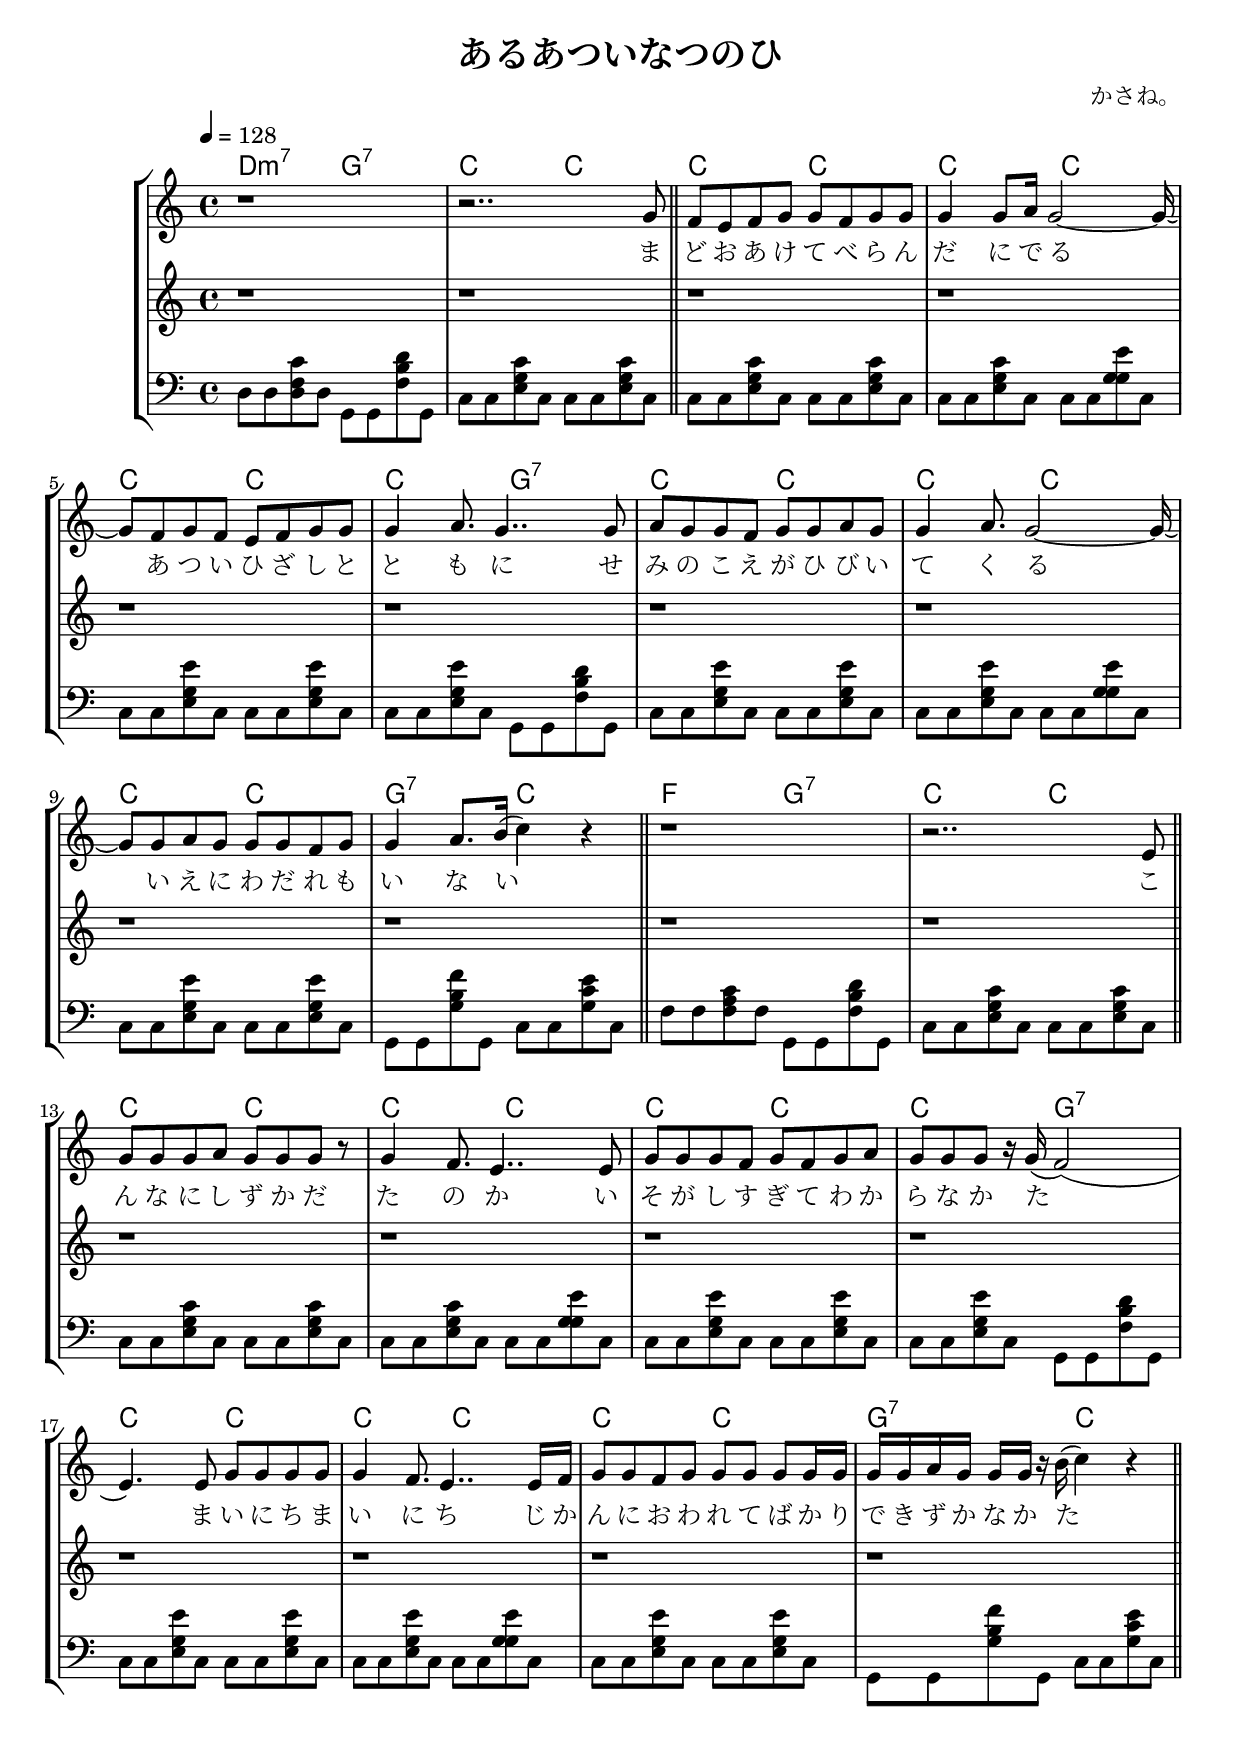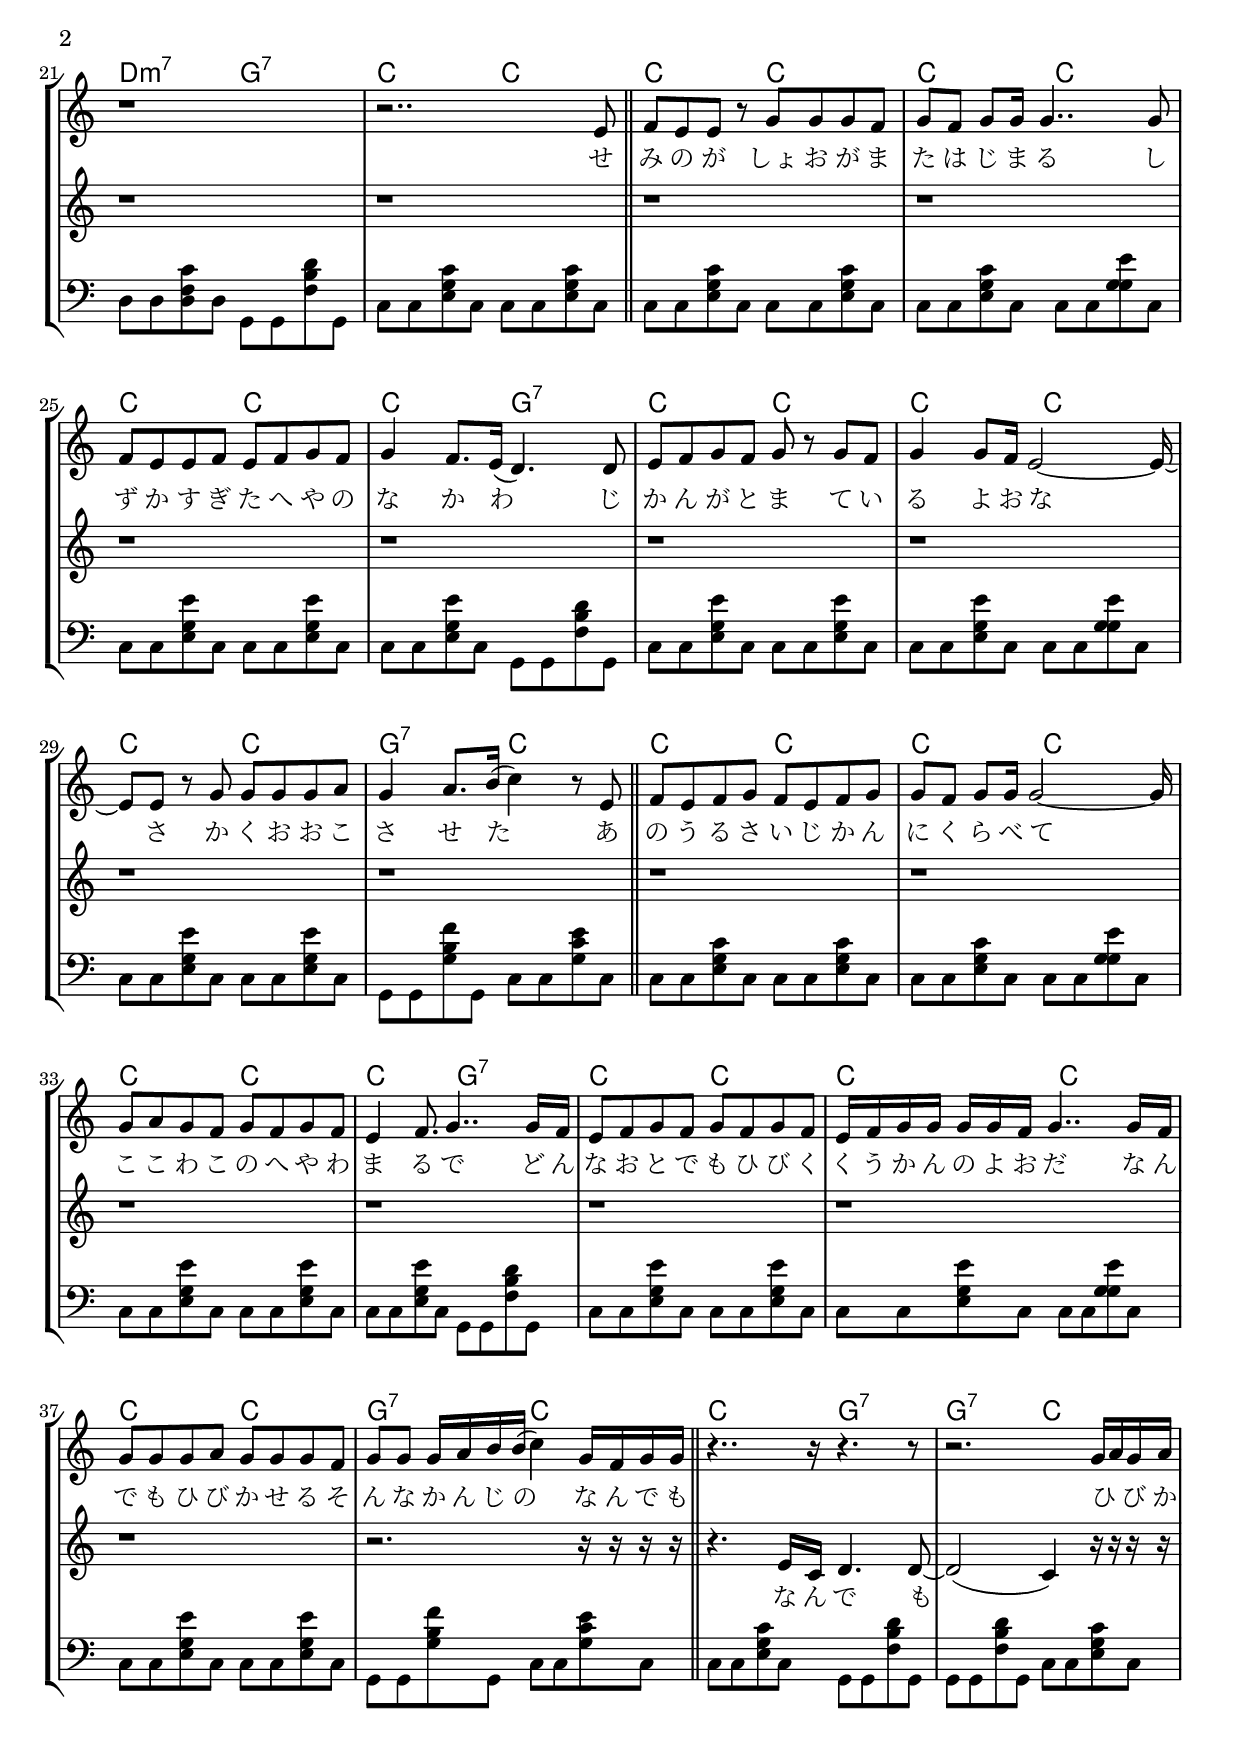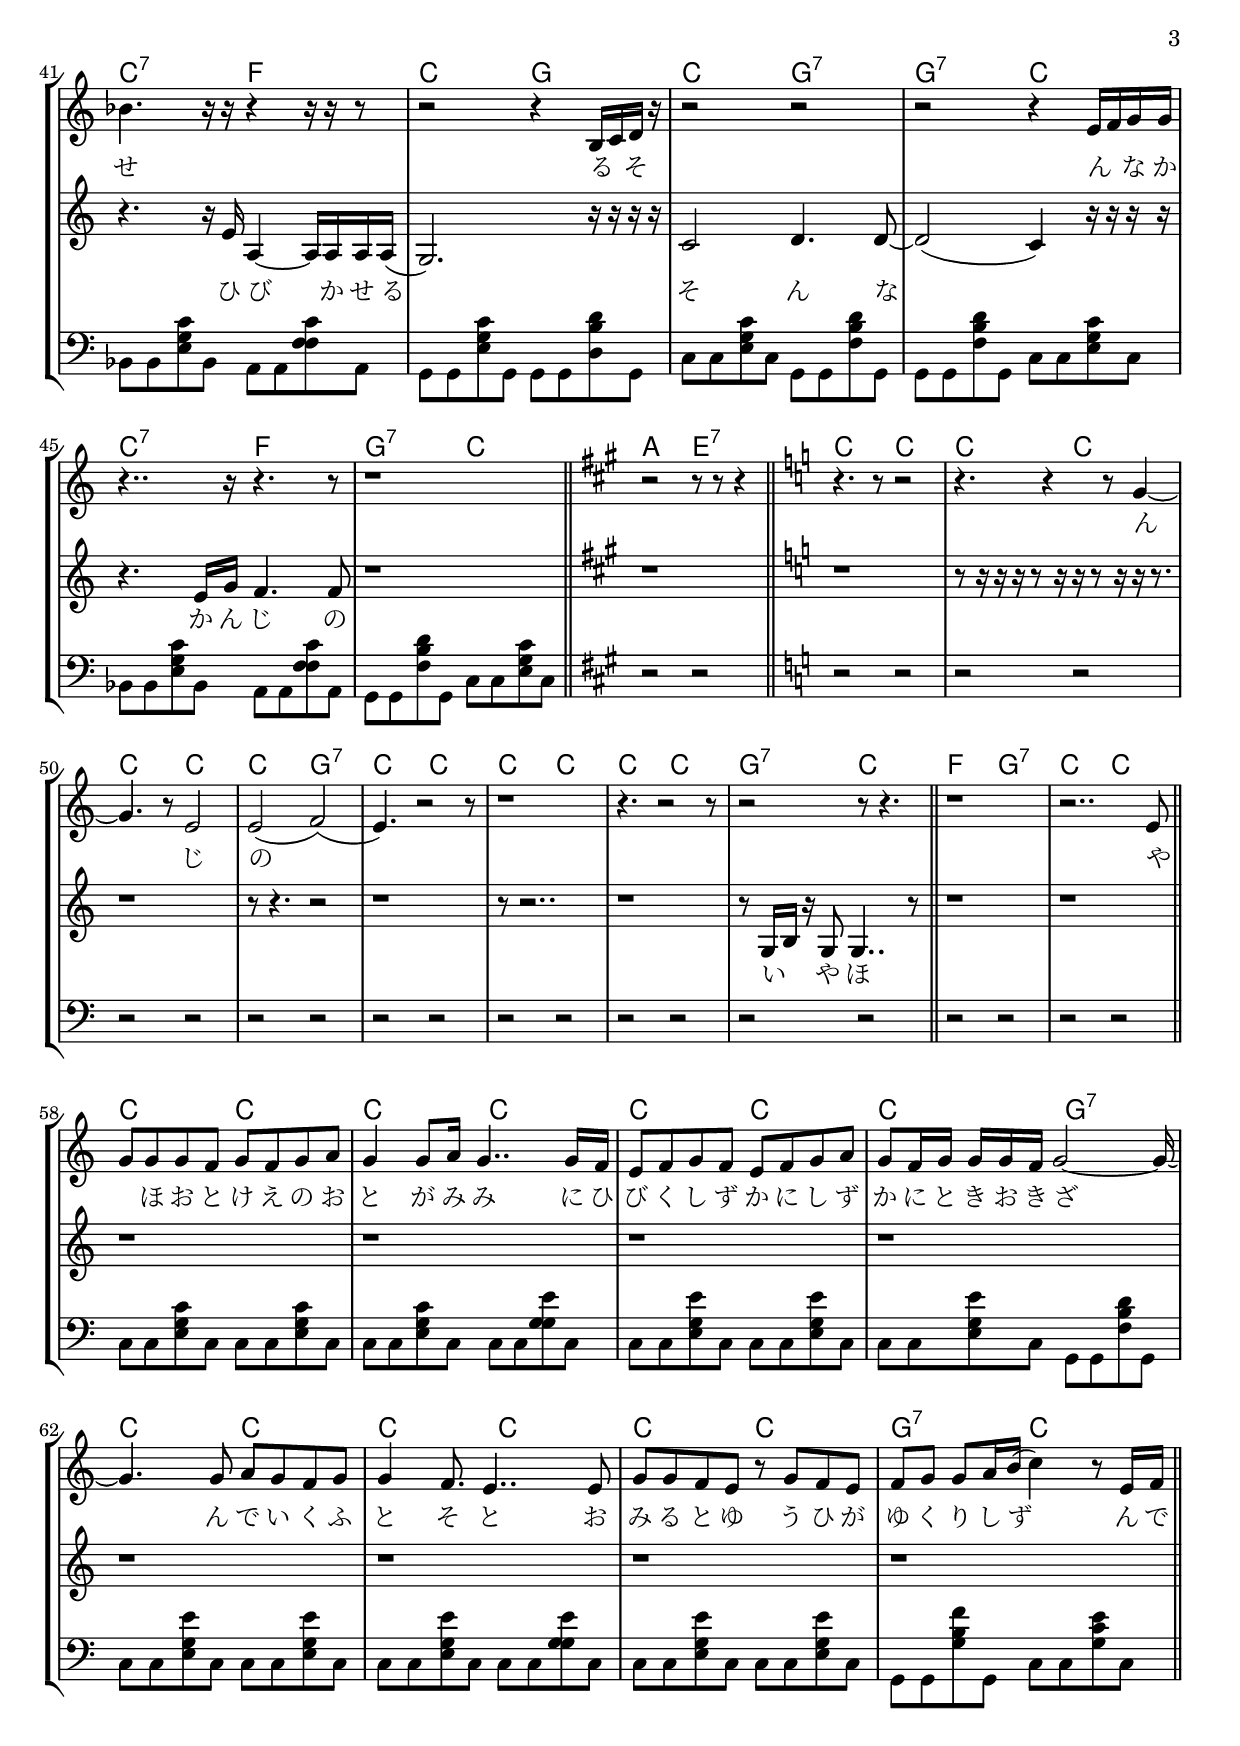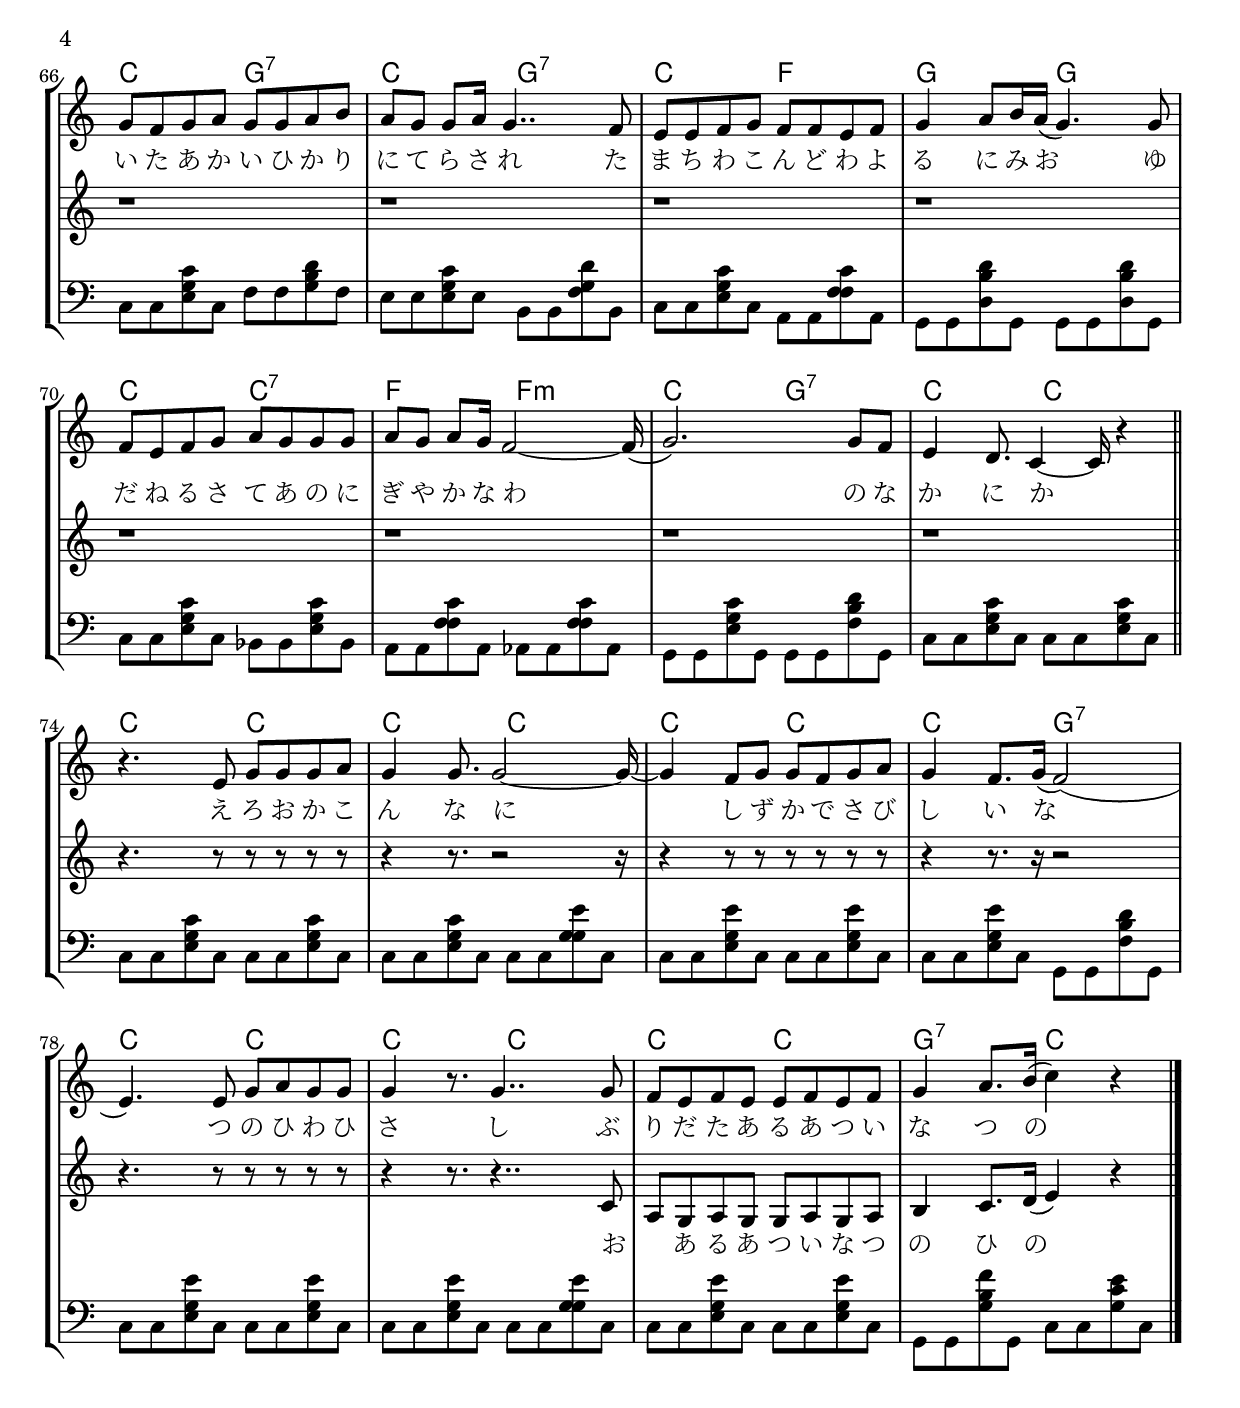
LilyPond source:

\version "2.12.1"

\header {
	title = \markup {あるあついなつのひ}
	composer = \markup \center-column {かさね。}
}

harmony = \chordmode {
	d2:min7 g:7 c c 

	c c c c c c c g:7 c c c c c c g:7 c 

	f g:7 c c 

	c c c c c c c g:7 c c c c c c g:7 c 

	d:min7 g:7 c c 

	c c c c c c c g:7 c c c c c c g:7 c 

	c c c c c c c g:7 c c c c c c g:7 c 

	c g:7 g:7 c c:7 f c g c g:7 g:7 c c:7 f g:7 c 

	a e:7 

	c c c c c c c g:7 c c c c c c g:7 c 

	f g:7 c c 

	c c c c c c c g:7 c c c c c c g:7 c 

	c g:7 c g:7 c f g g c c:7 f f:m c g:7 c c 

	c c c c c c c g:7 c c c c c c g:7 c 
}

melody = {
	\key c \major
	\tempo 4 = 128
	r1 | r2.. 
	\set Staff.midiInstrument = #"mmi0.34"
	g'8 
	f'8  e'8  f'8  g'8  g'8  f'8  g'8  g'8 
	g'4  g'8  a'16  g'2~g'16~ 
	g'8  f'8  g'8  f'8  e'8  f'8  g'8  g'8 
	g'4  a'8.  g'4..  g'8 
	a'8  g'8  g'8  f'8  g'8  g'8  a'8  g'8 
	g'4  a'8.  g'2~g'16~ 
	g'8  g'8  a'8  g'8  g'8  g'8  f'8  g'8 
	g'4  a'8.  b'16  (c''4)  	r4 	r1 | r2.. 
	\set Staff.midiInstrument = #"mmi0.34"
	e'8 
	g'8  g'8  g'8  a'8  g'8  g'8  g'8  r8 
	g'4  f'8.  e'4..  e'8 
	g'8  g'8  g'8  f'8  g'8  f'8  g'8  a'8 
	g'8  g'8  g'8  r16  g'16  (f'2) 
	(e'4.)  e'8  g'8  g'8  g'8  g'8 
	g'4  f'8.  e'4..  e'16  f'16 
	g'8  g'8  f'8  g'8  g'8  g'8  g'8  g'16  g'16 
	g'16  g'16  a'16  g'16  g'16  g'16  r16  b'16  (c''4)  	r4 	r1 | r2.. 
	\set Staff.midiInstrument = #"mmi0.34"
	e'8 
	f'8  e'8  e'8  r8  g'8  g'8  g'8  f'8 
	g'8  f'8  g'8  g'16  g'4..  g'8 
	f'8  e'8  e'8  f'8  e'8  f'8  g'8  f'8 
	g'4  f'8.  e'16  (d'4.)  d'8 
	e'8  f'8  g'8  f'8  g'8  r8  g'8  f'8 
	g'4  g'8  f'16  e'2~e'16~ 
	e'8  e'8  r8  g'8  g'8  g'8  g'8  a'8 
	g'4  a'8.  b'16  (c''4)  	r8 	\set Staff.midiInstrument = #"mmi0.34"
	e'8 
	f'8  e'8  f'8  g'8  f'8  e'8  f'8  g'8 
	g'8  f'8  g'8  g'16  g'2~g'16 
	g'8  a'8  g'8  f'8  g'8  f'8  g'8  f'8 
	e'4  f'8.  g'4..  g'16  f'16 
	e'8  f'8  g'8  f'8  g'8  f'8  g'8  f'8 
	e'16  f'16  g'16  g'16  g'16  g'16  f'16  g'4..  g'16  f'16 
	g'8  g'8  g'8  a'8  g'8  g'8  g'8  f'8 
	g'8  g'8  g'16  a'16  b'16  b'16  (c''4)  	\set Staff.midiInstrument = #"mmi0.34"
	g'16  f'16  g'16  g'16 
	r4..  r16  r4.  r8~ 
	r2.  g'16  a'16  g'16  a'16 
	bes'4.  r16  r16  r4~r16  r16  r8~ 
	r2  r4  b16  c'16  d'16  r16 
	r2  r2~ 
	r2  r4  e'16  f'16  g'16  g'16 
	r4..  r16  r4.  r8
	r1 	\key a \major
	r2 r8 
	\set Staff.midiInstrument = #"mmi0.34"
	r8  r4 
		\key c \major
r4.  r8  r2 
	r4.  r4  r8  g'4~ 
	g'4.  r8  e'2 
	e'2  (f'2) 
	(e'4.)  r2~r8~ 
	r1~ 
	r4.  r2~r8 
	r2  r8  	r4. 	r1 | r2.. 
	\set Staff.midiInstrument = #"mmi0.34"
	e'8 
	g'8  g'8  g'8  f'8  g'8  f'8  g'8  a'8 
	g'4  g'8  a'16  g'4..  g'16  f'16 
	e'8  f'8  g'8  f'8  e'8  f'8  g'8  a'8 
	g'8  f'16  g'16  g'16  g'16  f'16  g'2~g'16~ 
	g'4.  g'8  a'8  g'8  f'8  g'8 
	g'4  f'8.  e'4..  e'8 
	g'8  g'8  f'8  e'8  r8  g'8  f'8  e'8 
	f'8  g'8  g'8  a'16  b'16  (c''4)  	r8 	\set Staff.midiInstrument = #"mmi0.34"
	e'16  f'16 
	g'8  f'8  g'8  a'8  g'8  g'8  a'8  b'8 
	a'8  g'8  g'8  a'16  g'4..  f'8 
	e'8  e'8  f'8  g'8  f'8  f'8  e'8  f'8 
	g'4  a'8  b'16  a'16  (g'4.)  g'8 
	f'8  e'8  f'8  g'8  a'8  g'8  g'8  g'8 
	a'8  g'8  a'8  g'16  f'2~f'16 
	(g'2.)  g'8  f'8 
	e'4  d'8.  c'4~c'16  	r4 	\set Staff.midiInstrument = #"mmi0.34"
	r4. e'8  g'8  g'8  g'8  a'8 
	g'4  g'8.  g'2~g'16~ 
	g'4  f'8  g'8  g'8  f'8  g'8  a'8 
	g'4  f'8.  g'16  (f'2) 
	(e'4.)  e'8  g'8  a'8  g'8  g'8 
	g'4  r8.  g'4..  g'8 
	f'8  e'8  f'8  e'8  e'8  f'8  e'8  f'8 
	g'4  a'8.  b'16  (c''4)  	r4 	\bar "|."
}

words = \lyricmode {
	
	ま  ど  お  あ  け  て  べ  ら  ん  だ  に  で  る  あ  つ  い  ひ  ざ  し  と  と  も  に  せ  み  の  こ  え  が  ひ  び  い  て  く  る  い  え  に  わ  だ  れ  も  い  な  い  
	
	こ  ん  な  に  し  ず  か  だ  た  の  か  い  そ  が  し  す  ぎ  て  わ  か  ら  な  か  た  ま  い  に  ち  ま  い  に  ち  じ  か  ん  に  お  わ  れ  て  ば  か  り  で  き  ず  か  な  か  た  
	
	せ  み  の  が  しょ  お  が  ま  た  は  じ  ま  る  し  ず  か  す  ぎ  た  へ  や  の  な  か  わ  じ  か  ん  が  と  ま  て  い  る  よ  お  な  さ  か  く  お  お  こ  さ  せ  た  
	あ  の  う  る  さ  い  じ  か  ん  に  く  ら  べ  て  こ  こ  わ  こ  の  へ  や  わ  ま  る  で  ど  ん  な  お  と  で  も  ひ  び  く  く  う  か  ん  の  よ  お  だ  な  ん  で  も  ひ  び  か  せ  る  そ  ん  な  か  ん  じ  の  
	な  ん  で  も  ひ  び  か  せ  る  そ  ん  な  か  ん  じ  の  
	
	や  ほ  お  
	
	と  け  え  の  お  と  が  み  み  に  ひ  び  く  し  ず  か  に  し  ず  か  に  と  き  お  き  ざ  ん  で  い  く  ふ  と  そ  と  お  み  る  と  ゆ  う  ひ  が  ゆ  く  り  し  ず  ん  で  い  た  
	あ  か  い  ひ  か  り  に  て  ら  さ  れ  た  ま  ち  わ  こ  ん  ど  わ  よ  る  に  み  お  ゆ  だ  ね  る  さ  て  あ  の  に  ぎ  や  か  な  わ  の  な  か  に  か  え  ろ  お  か  
	こ  ん  な  に  し  ず  か  で  さ  び  し  い  な  つ  の  ひ  わ  ひ  さ  し  ぶ  り  だ  た  あ  る  あ  つ  い  な  つ  の  ひ  の  う  た  
}

secondmelody = {
	\key c \major
	\tempo 4 = 128
	r1 | r1   
	r1 | r1 | r1 | r1 | r1 | r1 | r1 | r1   
	r1 | r1   
	r1 | r1 | r1 | r1 | r1 | r1 | r1 | r1   
	r1 | r1   
	r1 | r1 | r1 | r1 | r1 | r1 | r1 | r1   
	r1 | r1 | r1 | r1 | r1 | r1 | r1 | r2. 
	\set Staff.midiInstrument = #"mmi0.34"
	r16  r16  r16  r16 
	r4.  e'16  c'16  d'4.  d'8~ 
	d'2  (c'4)  r16  r16  r16  r16 
	r4.  r16  e'16  a4~a16  a16  a16  a16 
	(g2.)  r16  r16  r16  r16 
	c'2  d'4.  d'8~ 
	d'2  (c'4)  r16  r16  r16  r16 
	r4.  e'16  g'16  f'4.  f'8
	r1 	\key a \major
	r1   
	\set Staff.midiInstrument = #"mmi0.34"
		\key c \major
 r1~ 
	r8  r16  r16  r16  r8  r16  r16  r8  r16  r16  r8.~ 
	r1~ 
	r8  r4.  r2 
	r1~ 
	r8  r2.. 
	r1~ 
	r8  g16  b16  r16  g8  g4..  	r8 	r1 | r1   
	r1 | r1 | r1 | r1 | r1 | r1 | r1 | r1   
	r1 | r1 | r1 | r1 | r1 | r1 | r1 | r1   
	\set Staff.midiInstrument = #"mmi0.34"
	r4. r8  r8  r8  r8  r8 
	r4  r8.  r2~r16~ 
	r4  r8  r8  r8  r8  r8  r8 
	r4  r8.  r16  r2 
	r4.  r8  r8  r8  r8  r8 
	r4  r8.  r4..  c'8 
	a8  g8  a8  g8  g8  a8  g8  a8 
	b4  c'8.  d'16  (e'4)  	r4 	\bar "|."
}

secondwords = \lyricmode {
	
	
	
	
	
	
	
	な  ん  で  も  ひ  び  か  せ  る  そ  ん  な  か  ん  じ  の  
	
	い  や  ほ  お  
	
	
	
	あ  る  あ  つ  い  な  つ  の  ひ  の  う  た  
}

tempochange = {
	\tempo 4 = 128
	r1 | r1 \bar "||"
	\tempo 4 = 128
	r1 | r1 | r1 | r1 | r1 | r1 | r1 | r1 \bar "||"
	\tempo 4 = 128
	r1 | r1 \bar "||"
	\tempo 4 = 128
	r1 | r1 | r1 | r1 | r1 | r1 | r1 | r1 \bar "||"
	\tempo 4 = 128
	r1 | r1 \bar "||"
	\tempo 4 = 128
	r1 | r1 | r1 | r1 | r1 | r1 | r1 | r1 \bar "||"
	\tempo 4 = 128
	r1 | r1 | r1 | r1 | r1 | r1 | r1 | r1 \bar "||"
	\tempo 4 = 128
	r1 | r1 | r1 | r1 | r1 | r1 | r1 | r1 \bar "||"
	\tempo 4 = 128
	r1 \bar "||"
	\tempo 4 = 128
	r1 | r1 | r1 | r1 | r1 | r1 | r1 | r1 \bar "||"
	\tempo 4 = 128
	r1 | r1 \bar "||"
	\tempo 4 = 128
	r1 | r1 | r1 | r1 | r1 | r1 | r1 | r1 \bar "||"
	\tempo 4 = 128
	r1 | r1 | r1 | r1 | r1 | r1 | r1 | r1 \bar "||"
	\tempo 4 = 128
	r1 | r1 | r1 | r1 | r1 | r1 | r1 | r1 \bar "|."
}

mainacc = {
	\clef bass
	\set Staff.midiInstrument = #"Electric Bass (finger)"
	\key c \major
	\tempo 4 = 128
	d8 d8 <d f c'>8 d8
	g,8 g,8 <f b d'>8 g,8
	c8 c8 <e g c'>8 c8
	c8 c8 <e g c'>8 c8
	\bar "||"

	\set Staff.midiInstrument = #"Electric Bass (finger)"
	c8 c8 <e g c'>8 c8
	c8 c8 <e g c'>8 c8
	c8 c8 <e g c'>8 c8
	c8 c8 <g g e'>8 c8
	c8 c8 <e g e'>8 c8
	c8 c8 <e g e'>8 c8
	c8 c8 <e g e'>8 c8
	g,8 g,8 <f b d'>8 g,8
	c8 c8 <e g e'>8 c8
	c8 c8 <e g e'>8 c8
	c8 c8 <e g e'>8 c8
	c8 c8 <g g e'>8 c8
	c8 c8 <e g e'>8 c8
	c8 c8 <e g e'>8 c8
	g,8 g,8 <g b f'>8 g,8
	c8 c8 <g c' e'>8 c8
	\bar "||"

	\set Staff.midiInstrument = #"Electric Bass (finger)"
	f8 f8 <f a c'>8 f8
	g,8 g,8 <f b d'>8 g,8
	c8 c8 <e g c'>8 c8
	c8 c8 <e g c'>8 c8
	\bar "||"

	\set Staff.midiInstrument = #"Electric Bass (finger)"
	c8 c8 <e g c'>8 c8
	c8 c8 <e g c'>8 c8
	c8 c8 <e g c'>8 c8
	c8 c8 <g g e'>8 c8
	c8 c8 <e g e'>8 c8
	c8 c8 <e g e'>8 c8
	c8 c8 <e g e'>8 c8
	g,8 g,8 <f b d'>8 g,8
	c8 c8 <e g e'>8 c8
	c8 c8 <e g e'>8 c8
	c8 c8 <e g e'>8 c8
	c8 c8 <g g e'>8 c8
	c8 c8 <e g e'>8 c8
	c8 c8 <e g e'>8 c8
	g,8 g,8 <g b f'>8 g,8
	c8 c8 <g c' e'>8 c8
	\bar "||"

	\set Staff.midiInstrument = #"Electric Bass (finger)"
	d8 d8 <d f c'>8 d8
	g,8 g,8 <f b d'>8 g,8
	c8 c8 <e g c'>8 c8
	c8 c8 <e g c'>8 c8
	\bar "||"

	\set Staff.midiInstrument = #"Electric Bass (finger)"
	c8 c8 <e g c'>8 c8
	c8 c8 <e g c'>8 c8
	c8 c8 <e g c'>8 c8
	c8 c8 <g g e'>8 c8
	c8 c8 <e g e'>8 c8
	c8 c8 <e g e'>8 c8
	c8 c8 <e g e'>8 c8
	g,8 g,8 <f b d'>8 g,8
	c8 c8 <e g e'>8 c8
	c8 c8 <e g e'>8 c8
	c8 c8 <e g e'>8 c8
	c8 c8 <g g e'>8 c8
	c8 c8 <e g e'>8 c8
	c8 c8 <e g e'>8 c8
	g,8 g,8 <g b f'>8 g,8
	c8 c8 <g c' e'>8 c8
	\bar "||"

	\set Staff.midiInstrument = #"Electric Bass (finger)"
	c8 c8 <e g c'>8 c8
	c8 c8 <e g c'>8 c8
	c8 c8 <e g c'>8 c8
	c8 c8 <g g e'>8 c8
	c8 c8 <e g e'>8 c8
	c8 c8 <e g e'>8 c8
	c8 c8 <e g e'>8 c8
	g,8 g,8 <f b d'>8 g,8
	c8 c8 <e g e'>8 c8
	c8 c8 <e g e'>8 c8
	c8 c8 <e g e'>8 c8
	c8 c8 <g g e'>8 c8
	c8 c8 <e g e'>8 c8
	c8 c8 <e g e'>8 c8
	g,8 g,8 <g b f'>8 g,8
	c8 c8 <g c' e'>8 c8
	\bar "||"

	\set Staff.midiInstrument = #"Electric Bass (finger)"
	c8 c8 <e g c'>8 c8
	g,8 g,8 <f b d'>8 g,8
	g,8 g,8 <f b d'>8 g,8
	c8 c8 <e g c'>8 c8
	bes,8 bes,8 <e g c'>8 bes,8
	a,8 a,8 <f f c'>8 a,8
	g,8 g,8 <e g c'>8 g,8
	g,8 g,8 <d b d'>8 g,8
	c8 c8 <e g c'>8 c8
	g,8 g,8 <f b d'>8 g,8
	g,8 g,8 <f b d'>8 g,8
	c8 c8 <e g c'>8 c8
	bes,8 bes,8 <e g c'>8 bes,8
	a,8 a,8 <f f c'>8 a,8
	g,8 g,8 <f b d'>8 g,8
	c8 c8 <e g c'>8 c8
	\bar "||"

	\set Staff.midiInstrument = #"Acoustic grand"
	\key a \major
	r2
	r2
	\bar "||"

	\set Staff.midiInstrument = #"Acoustic grand"
	\key c \major
	r2
	r2
	r2
	r2
	r2
	r2
	r2
	r2
	r2
	r2
	r2
	r2
	r2
	r2
	r2
	r2
	\bar "||"

	\set Staff.midiInstrument = #"Acoustic grand"
	r2
	r2
	r2
	r2
	\bar "||"

	\set Staff.midiInstrument = #"Electric Bass (finger)"
	c8 c8 <e g c'>8 c8
	c8 c8 <e g c'>8 c8
	c8 c8 <e g c'>8 c8
	c8 c8 <g g e'>8 c8
	c8 c8 <e g e'>8 c8
	c8 c8 <e g e'>8 c8
	c8 c8 <e g e'>8 c8
	g,8 g,8 <f b d'>8 g,8
	c8 c8 <e g e'>8 c8
	c8 c8 <e g e'>8 c8
	c8 c8 <e g e'>8 c8
	c8 c8 <g g e'>8 c8
	c8 c8 <e g e'>8 c8
	c8 c8 <e g e'>8 c8
	g,8 g,8 <g b f'>8 g,8
	c8 c8 <g c' e'>8 c8
	\bar "||"

	\set Staff.midiInstrument = #"Electric Bass (finger)"
	c8 c8 <e g c'>8 c8
	f8 f8 <g b d'>8 f8
	e8 e8 <e g c'>8 e8
	b,8 b,8 <f g d'>8 b,8
	c8 c8 <e g c'>8 c8
	a,8 a,8 <f f c'>8 a,8
	g,8 g,8 <d b d'>8 g,8
	g,8 g,8 <d b d'>8 g,8
	c8 c8 <e g c'>8 c8
	bes,8 bes,8 <e g c'>8 bes,8
	a,8 a,8 <f f c'>8 a,8
	as,8 as,8 <f f c'>8 as,8
	g,8 g,8 <e g c'>8 g,8
	g,8 g,8 <f b d'>8 g,8
	c8 c8 <e g c'>8 c8
	c8 c8 <e g c'>8 c8
	\bar "||"

	\set Staff.midiInstrument = #"Electric Bass (finger)"
	c8 c8 <e g c'>8 c8
	c8 c8 <e g c'>8 c8
	c8 c8 <e g c'>8 c8
	c8 c8 <g g e'>8 c8
	c8 c8 <e g e'>8 c8
	c8 c8 <e g e'>8 c8
	c8 c8 <e g e'>8 c8
	g,8 g,8 <f b d'>8 g,8
	c8 c8 <e g e'>8 c8
	c8 c8 <e g e'>8 c8
	c8 c8 <e g e'>8 c8
	c8 c8 <g g e'>8 c8
	c8 c8 <e g e'>8 c8
	c8 c8 <e g e'>8 c8
	g,8 g,8 <g b f'>8 g,8
	c8 c8 <g c' e'>8 c8
	\bar "|."
}

subacc = {
	\clef bass
	\set Staff.midiInstrument = #"Pizzicato Strings"
	\key c \major
	\tempo 4 = 128
	d8 d8 <d f c'>8 d8
	g,8 g,8 <f b d'>8 g,8
	c8 c8 <e g c'>8 c8
	c8 c8 <e g c'>8 c8
	\bar "||"

	\set Staff.midiInstrument = #"Pizzicato Strings"
	r8 c8 <e g c'>4
	c64~ <c~ e~> <c~ e~ g~> <c e g c'>~ <c e g c'>4..
	r8 c8 <e g c'>4
	c64~ <c~ g~> <c~ g~ g~> <c g g e'>~ <c g g e'>4..
	r8 c8 <e g e'>4
	c64~ <c~ e~> <c~ e~ g~> <c e g e'>~ <c e g e'>4..
	r8 c8 <e g e'>4
	g,64~ <g,~ f~> <g,~ f~ b~> <g, f b d'>~ <g, f b d'>4..
	r8 c8 <e g e'>4
	c64~ <c~ e~> <c~ e~ g~> <c e g e'>~ <c e g e'>4..
	r8 c8 <e g e'>4
	c64~ <c~ g~> <c~ g~ g~> <c g g e'>~ <c g g e'>4..
	r8 c8 <e g e'>4
	c64~ <c~ e~> <c~ e~ g~> <c e g e'>~ <c e g e'>4..
	r8 g,8 <g b f'>4
	c64~ <c~ g~> <c~ g~ c'~> <c g c' e'>~ <c g c' e'>4..
	\bar "||"

	\set Staff.midiInstrument = #"Pizzicato Strings"
	r8 f8 <f a c'>4
	g,64~ <g,~ f~> <g,~ f~ b~> <g, f b d'>~ <g, f b d'>4..
	r8 c8 <e g c'>4
	c64~ <c~ e~> <c~ e~ g~> <c e g c'>~ <c e g c'>4..
	\bar "||"

	\set Staff.midiInstrument = #"Pizzicato Strings"
	r8 c8 <e g c'>4
	c64~ <c~ e~> <c~ e~ g~> <c e g c'>~ <c e g c'>4..
	r8 c8 <e g c'>4
	c64~ <c~ g~> <c~ g~ g~> <c g g e'>~ <c g g e'>4..
	r8 c8 <e g e'>4
	c64~ <c~ e~> <c~ e~ g~> <c e g e'>~ <c e g e'>4..
	r8 c8 <e g e'>4
	g,64~ <g,~ f~> <g,~ f~ b~> <g, f b d'>~ <g, f b d'>4..
	r8 c8 <e g e'>4
	c64~ <c~ e~> <c~ e~ g~> <c e g e'>~ <c e g e'>4..
	r8 c8 <e g e'>4
	c64~ <c~ g~> <c~ g~ g~> <c g g e'>~ <c g g e'>4..
	r8 c8 <e g e'>4
	c64~ <c~ e~> <c~ e~ g~> <c e g e'>~ <c e g e'>4..
	r8 g,8 <g b f'>4
	c64~ <c~ g~> <c~ g~ c'~> <c g c' e'>~ <c g c' e'>4..
	\bar "||"

	\set Staff.midiInstrument = #"Pizzicato Strings"
	r8 d8 <d f c'>4
	g,64~ <g,~ f~> <g,~ f~ b~> <g, f b d'>~ <g, f b d'>4..
	r8 c8 <e g c'>4
	c64~ <c~ e~> <c~ e~ g~> <c e g c'>~ <c e g c'>4..
	\bar "||"

	\set Staff.midiInstrument = #"Pizzicato Strings"
	r8 c8 <e g c'>4
	c64~ <c~ e~> <c~ e~ g~> <c e g c'>~ <c e g c'>4..
	r8 c8 <e g c'>4
	c64~ <c~ g~> <c~ g~ g~> <c g g e'>~ <c g g e'>4..
	r8 c8 <e g e'>4
	c64~ <c~ e~> <c~ e~ g~> <c e g e'>~ <c e g e'>4..
	r8 c8 <e g e'>4
	g,64~ <g,~ f~> <g,~ f~ b~> <g, f b d'>~ <g, f b d'>4..
	r8 c8 <e g e'>4
	c64~ <c~ e~> <c~ e~ g~> <c e g e'>~ <c e g e'>4..
	r8 c8 <e g e'>4
	c64~ <c~ g~> <c~ g~ g~> <c g g e'>~ <c g g e'>4..
	r8 c8 <e g e'>4
	c64~ <c~ e~> <c~ e~ g~> <c e g e'>~ <c e g e'>4..
	r8 g,8 <g b f'>4
	c64~ <c~ g~> <c~ g~ c'~> <c g c' e'>~ <c g c' e'>4..
	\bar "||"

	\set Staff.midiInstrument = #"Pizzicato Strings"
	r8 c8 <e g c'>4
	c64~ <c~ e~> <c~ e~ g~> <c e g c'>~ <c e g c'>4..
	r8 c8 <e g c'>4
	c64~ <c~ g~> <c~ g~ g~> <c g g e'>~ <c g g e'>4..
	r8 c8 <e g e'>4
	c64~ <c~ e~> <c~ e~ g~> <c e g e'>~ <c e g e'>4..
	r8 c8 <e g e'>4
	g,64~ <g,~ f~> <g,~ f~ b~> <g, f b d'>~ <g, f b d'>4..
	r8 c8 <e g e'>4
	c64~ <c~ e~> <c~ e~ g~> <c e g e'>~ <c e g e'>4..
	r8 c8 <e g e'>4
	c64~ <c~ g~> <c~ g~ g~> <c g g e'>~ <c g g e'>4..
	r8 c8 <e g e'>4
	c64~ <c~ e~> <c~ e~ g~> <c e g e'>~ <c e g e'>4..
	r8 g,8 <g b f'>4
	c64~ <c~ g~> <c~ g~ c'~> <c g c' e'>~ <c g c' e'>4..
	\bar "||"

	\set Staff.midiInstrument = #"Pizzicato Strings"
	r8 c8 <e g c'>4
	g,64~ <g,~ f~> <g,~ f~ b~> <g, f b d'>~ <g, f b d'>4..
	r8 g,8 <f b d'>4
	c64~ <c~ e~> <c~ e~ g~> <c e g c'>~ <c e g c'>4..
	r8 bes,8 <e g c'>4
	a,64~ <a,~ f~> <a,~ f~ f~> <a, f f c'>~ <a, f f c'>4..
	r8 g,8 <e g c'>4
	g,64~ <g,~ d~> <g,~ d~ b~> <g, d b d'>~ <g, d b d'>4..
	r8 c8 <e g c'>4
	g,64~ <g,~ f~> <g,~ f~ b~> <g, f b d'>~ <g, f b d'>4..
	r8 g,8 <f b d'>4
	c64~ <c~ e~> <c~ e~ g~> <c e g c'>~ <c e g c'>4..
	r8 bes,8 <e g c'>4
	a,64~ <a,~ f~> <a,~ f~ f~> <a, f f c'>~ <a, f f c'>4..
	r8 g,8 <f b d'>4
	c64~ <c~ e~> <c~ e~ g~> <c e g c'>~ <c e g c'>4..
	\bar "||"

	\set Staff.midiInstrument = #"Acoustic grand"
	\key a \major
	r2
	r2
	\bar "||"

	\set Staff.midiInstrument = #"Acoustic grand"
	\key c \major
	r2
	r2
	r2
	r2
	r2
	r2
	r2
	r2
	r2
	r2
	r2
	r2
	r2
	r2
	r2
	r2
	\bar "||"

	\set Staff.midiInstrument = #"Acoustic grand"
	r2
	r2
	r2
	r2
	\bar "||"

	\set Staff.midiInstrument = #"Pizzicato Strings"
	r8 c8 <e g c'>4
	c64~ <c~ e~> <c~ e~ g~> <c e g c'>~ <c e g c'>4..
	r8 c8 <e g c'>4
	c64~ <c~ g~> <c~ g~ g~> <c g g e'>~ <c g g e'>4..
	r8 c8 <e g e'>4
	c64~ <c~ e~> <c~ e~ g~> <c e g e'>~ <c e g e'>4..
	r8 c8 <e g e'>4
	g,64~ <g,~ f~> <g,~ f~ b~> <g, f b d'>~ <g, f b d'>4..
	r8 c8 <e g e'>4
	c64~ <c~ e~> <c~ e~ g~> <c e g e'>~ <c e g e'>4..
	r8 c8 <e g e'>4
	c64~ <c~ g~> <c~ g~ g~> <c g g e'>~ <c g g e'>4..
	r8 c8 <e g e'>4
	c64~ <c~ e~> <c~ e~ g~> <c e g e'>~ <c e g e'>4..
	r8 g,8 <g b f'>4
	c64~ <c~ g~> <c~ g~ c'~> <c g c' e'>~ <c g c' e'>4..
	\bar "||"

	\set Staff.midiInstrument = #"Pizzicato Strings"
	r8 c8 <e g c'>4
	f64~ <f~ g~> <f~ g~ b~> <f g b d'>~ <f g b d'>4..
	r8 e8 <e g c'>4
	b,64~ <b,~ f~> <b,~ f~ g~> <b, f g d'>~ <b, f g d'>4..
	r8 c8 <e g c'>4
	a,64~ <a,~ f~> <a,~ f~ f~> <a, f f c'>~ <a, f f c'>4..
	r8 g,8 <d b d'>4
	g,64~ <g,~ d~> <g,~ d~ b~> <g, d b d'>~ <g, d b d'>4..
	r8 c8 <e g c'>4
	bes,64~ <bes,~ e~> <bes,~ e~ g~> <bes, e g c'>~ <bes, e g c'>4..
	r8 a,8 <f f c'>4
	as,64~ <as,~ f~> <as,~ f~ f~> <as, f f c'>~ <as, f f c'>4..
	r8 g,8 <e g c'>4
	g,64~ <g,~ f~> <g,~ f~ b~> <g, f b d'>~ <g, f b d'>4..
	r8 c8 <e g c'>4
	c64~ <c~ e~> <c~ e~ g~> <c e g c'>~ <c e g c'>4..
	\bar "||"

	\set Staff.midiInstrument = #"Pizzicato Strings"
	r8 c8 <e g c'>4
	c64~ <c~ e~> <c~ e~ g~> <c e g c'>~ <c e g c'>4..
	r8 c8 <e g c'>4
	c64~ <c~ g~> <c~ g~ g~> <c g g e'>~ <c g g e'>4..
	r8 c8 <e g e'>4
	c64~ <c~ e~> <c~ e~ g~> <c e g e'>~ <c e g e'>4..
	r8 c8 <e g e'>4
	g,64~ <g,~ f~> <g,~ f~ b~> <g, f b d'>~ <g, f b d'>4..
	r8 c8 <e g e'>4
	c64~ <c~ e~> <c~ e~ g~> <c e g e'>~ <c e g e'>4..
	r8 c8 <e g e'>4
	c64~ <c~ g~> <c~ g~ g~> <c g g e'>~ <c g g e'>4..
	r8 c8 <e g e'>4
	c64~ <c~ e~> <c~ e~ g~> <c e g e'>~ <c e g e'>4..
	r8 g,8 <g b f'>4
	c64~ <c~ g~> <c~ g~ c'~> <c g c' e'>~ <c g c' e'>4..
	\bar "|."
}

percA = {
	\drummode {
	hh8 hh8 hh8 hh8 hh8 hh8 hh8 hh8  |hh8 hh8 hh8 hh8 hh8 hh8 hh4  \bar "||"
	hh8 hh8 hh8 hh8 hh8 hh8 hh8 hh8  |hh8 hh8 hh8 hh8 hh8 hh8 hh8 hh8  |hh8 hh8 hh8 hh8 hh8 hh8 hh8 hh8  |hh8 hh8 hh8 hh8 hh8 hh8 hh8 hh8  |hh8 hh8 hh8 hh8 hh8 hh8 hh8 hh8  |hh8 hh8 hh8 hh8 hh8 hh8 hh8 hh8  |hh8 hh8 hh8 hh8 hh8 hh8 hh8 hh8  |hh8 hh8 hh8 hh8 hh8 hh8 hh4  \bar "||"
	hh8 hh8 hh8 hh8 hh8 hh8 hh8 hh8  |hh8 hh8 hh8 hh8 hh8 hh8 hh4  \bar "||"
	hh8 hh8 hh8 hh8 hh8 hh8 hh8 hh8  |hh8 hh8 hh8 hh8 hh8 hh8 hh8 hh8  |hh8 hh8 hh8 hh8 hh8 hh8 hh8 hh8  |hh8 hh8 hh8 hh8 hh8 hh8 hh8 hh8  |hh8 hh8 hh8 hh8 hh8 hh8 hh8 hh8  |hh8 hh8 hh8 hh8 hh8 hh8 hh8 hh8  |hh8 hh8 hh8 hh8 hh8 hh8 hh8 hh8  |hh8 hh8 hh8 hh8 hh8 hh8 hh4  \bar "||"
	hh8 hh8 hh8 hh8 hh8 hh8 hh8 hh8  |hh8 hh8 hh8 hh8 hh8 hh8 hh4  \bar "||"
	hh8 hh8 hh8 hh8 hh8 hh8 hh8 hh8  |hh8 hh8 hh8 hh8 hh8 hh8 hh8 hh8  |hh8 hh8 hh8 hh8 hh8 hh8 hh8 hh8  |hh8 hh8 hh8 hh8 hh8 hh8 hh8 hh8  |hh8 hh8 hh8 hh8 hh8 hh8 hh8 hh8  |hh8 hh8 hh8 hh8 hh8 hh8 hh8 hh8  |hh8 hh8 hh8 hh8 hh8 hh8 hh8 hh8  |hh8 hh8 hh8 hh8 hh8 hh8 hh4  \bar "||"
	hh8 hh8 hh8 hh8 hh8 hh8 hh8 hh8  |hh8 hh8 hh8 hh8 hh8 hh8 hh8 hh8  |hh8 hh8 hh8 hh8 hh8 hh8 hh8 hh8  |hh8 hh8 hh8 hh8 hh8 hh8 hh8 hh8  |hh8 hh8 hh8 hh8 hh8 hh8 hh8 hh8  |hh8 hh8 hh8 hh8 hh8 hh8 hh8 hh8  |hh8 hh8 hh8 hh8 hh8 hh8 hh8 hh8  |hh8 hh8 hh8 hh8 hh8 hh8 hh4  \bar "||"
	hh8 hh8 hh8 hh8 hh8 hh8 hh8 hh8  |hh8 hh8 hh8 hh8 hh8 hh8 hh8 hh8  |hh8 hh8 hh8 hh8 hh8 hh8 hh8 hh8  |hh8 hh8 hh8 hh8 hh8 hh8 hh8 hh8  |hh8 hh8 hh8 hh8 hh8 hh8 hh8 hh8  |hh8 hh8 hh8 hh8 hh8 hh8 hh8 hh8  |hh8 hh8 hh8 hh8 hh8 hh8 hh8 hh8  |hh8 hh8 hh8 hh8 hh8 hh8 hh4  \bar "||"
	r1 \bar "||"
	r1 |r1 |r1 |r1 |r1 |r1 |r1 |r1 \bar "||"
	hh8 hh8 hh8 hh8 hh8 hh8 hh8 hh8  |hh8 hh8 hh8 hh8 hh8 hh8 hh4  \bar "||"
	hh8 hh8 hh8 hh8 hh8 hh8 hh8 hh8  |hh8 hh8 hh8 hh8 hh8 hh8 hh8 hh8  |hh8 hh8 hh8 hh8 hh8 hh8 hh8 hh8  |hh8 hh8 hh8 hh8 hh8 hh8 hh8 hh8  |hh8 hh8 hh8 hh8 hh8 hh8 hh8 hh8  |hh8 hh8 hh8 hh8 hh8 hh8 hh8 hh8  |hh8 hh8 hh8 hh8 hh8 hh8 hh8 hh8  |hh8 hh8 hh8 hh8 hh8 hh8 hh4  \bar "||"
	hh8 hh8 hh8 hh8 hh8 hh8 hh8 hh8  |hh8 hh8 hh8 hh8 hh8 hh8 hh8 hh8  |hh8 hh8 hh8 hh8 hh8 hh8 hh8 hh8  |hh8 hh8 hh8 hh8 hh8 hh8 hh8 hh8  |hh8 hh8 hh8 hh8 hh8 hh8 hh8 hh8  |hh8 hh8 hh8 hh8 hh8 hh8 hh8 hh8  |hh8 hh8 hh8 hh8 hh8 hh8 hh8 hh8  |hh8 hh8 hh8 hh8 hh8 hh8 hh4  \bar "||"
	hh8 hh8 hh8 hh8 hh8 hh8 hh8 hh8  |hh8 hh8 hh8 hh8 hh8 hh8 hh8 hh8  |hh8 hh8 hh8 hh8 hh8 hh8 hh8 hh8  |hh8 hh8 hh8 hh8 hh8 hh8 hh8 hh8  |hh8 hh8 hh8 hh8 hh8 hh8 hh8 hh8  |hh8 hh8 hh8 hh8 hh8 hh8 hh8 hh8  |hh8 hh8 hh8 hh8 hh8 hh8 hh8 hh8  |hh8 hh8 hh8 hh8 hh8 hh8 hh4  \bar "|."
	}
}

percB = {
	\drummode {
	bd4. bd8 bd4. bd8  |bd4. bd8 bd2  \bar "||"
	bd4. bd8 bd4. bd8  |bd4. bd8 bd4. bd8  |bd4. bd8 bd4. bd8  |bd4. bd8 bd4. bd8  |bd4. bd8 bd4. bd8  |bd4. bd8 bd4. bd8  |bd4. bd8 bd4. bd8  |bd4. bd8 bd2  \bar "||"
	bd4. bd8 bd4. bd8  |bd4. bd8 bd2  \bar "||"
	bd4. bd8 bd4. bd8  |bd4. bd8 bd4. bd8  |bd4. bd8 bd4. bd8  |bd4. bd8 bd4. bd8  |bd4. bd8 bd4. bd8  |bd4. bd8 bd4. bd8  |bd4. bd8 bd4. bd8  |bd4. bd8 bd2  \bar "||"
	bd4. bd8 bd4. bd8  |bd4. bd8 bd2  \bar "||"
	bd4. bd8 bd4. bd8  |bd4. bd8 bd4. bd8  |bd4. bd8 bd4. bd8  |bd4. bd8 bd4. bd8  |bd4. bd8 bd4. bd8  |bd4. bd8 bd4. bd8  |bd4. bd8 bd4. bd8  |bd4. bd8 bd2  \bar "||"
	bd4. bd8 bd4. bd8  |bd4. bd8 bd4. bd8  |bd4. bd8 bd4. bd8  |bd4. bd8 bd4. bd8  |bd4. bd8 bd4. bd8  |bd4. bd8 bd4. bd8  |bd4. bd8 bd4. bd8  |bd4. bd8 bd2  \bar "||"
	bd4. bd8 bd4. bd8  |bd4. bd8 bd4. bd8  |bd4. bd8 bd4. bd8  |bd4. bd8 bd4. bd8  |bd4. bd8 bd4. bd8  |bd4. bd8 bd4. bd8  |bd4. bd8 bd4. bd8  |bd4. bd8 bd2  \bar "||"
	r1 \bar "||"
	r1 |r1 |r1 |r1 |r1 |r1 |r1 |r1 \bar "||"
	bd4. bd8 bd4. bd8  |bd4. bd8 bd2  \bar "||"
	bd4. bd8 bd4. bd8  |bd4. bd8 bd4. bd8  |bd4. bd8 bd4. bd8  |bd4. bd8 bd4. bd8  |bd4. bd8 bd4. bd8  |bd4. bd8 bd4. bd8  |bd4. bd8 bd4. bd8  |bd4. bd8 bd2  \bar "||"
	bd4. bd8 bd4. bd8  |bd4. bd8 bd4. bd8  |bd4. bd8 bd4. bd8  |bd4. bd8 bd4. bd8  |bd4. bd8 bd4. bd8  |bd4. bd8 bd4. bd8  |bd4. bd8 bd4. bd8  |bd4. bd8 bd2  \bar "||"
	bd4. bd8 bd4. bd8  |bd4. bd8 bd4. bd8  |bd4. bd8 bd4. bd8  |bd4. bd8 bd4. bd8  |bd4. bd8 bd4. bd8  |bd4. bd8 bd4. bd8  |bd4. bd8 bd4. bd8  |bd4. bd8 bd2  \bar "|."
	}
}

percC = {
	\drummode {
	r8 ss4 ss8 ss4. ss8  |r8 ss4 ss8 ss2  \bar "||"
	r8 ss4 ss8 ss4. ss8  |r8 ss4 ss8 ss2  |r8 ss4 ss8 ss4. ss8  |r8 ss4 ss8 ss4. ss8  |r8 ss4 ss8 ss4. ss8  |r8 ss4 ss8 ss2  |r8 ss4 ss8 ss4. ss8  |r8 ss4 ss8 ss2  \bar "||"
	r8 ss4 ss8 ss4. ss8  |r8 ss4 ss8 ss2  \bar "||"
	r8 ss4 ss8 ss4. ss8  |r8 ss4 ss8 ss2  |r8 ss4 ss8 ss4. ss8  |r8 ss4 ss8 ss4. ss8  |r8 ss4 ss8 ss4. ss8  |r8 ss4 ss8 ss2  |r8 ss4 ss8 ss4. ss8  |r8 ss4 ss8 ss2  \bar "||"
	r8 ss4 ss8 ss4. ss8  |r8 ss4 ss8 ss2  \bar "||"
	r8 ss4 ss8 ss4. ss8  |r8 ss4 ss8 ss2  |r8 ss4 ss8 ss4. ss8  |r8 ss4 ss8 ss4. ss8  |r8 ss4 ss8 ss4. ss8  |r8 ss4 ss8 ss2  |r8 ss4 ss8 ss4. ss8  |r8 ss4 ss8 ss2  \bar "||"
	r8 ss4 ss8 ss4. ss8  |r8 ss4 ss8 ss2  |r8 ss4 ss8 ss4. ss8  |r8 ss4 ss8 ss4. ss8  |r8 ss4 ss8 ss4. ss8  |r8 ss4 ss8 ss2  |r8 ss4 ss8 ss4. ss8  |r8 ss4 ss8 ss2  \bar "||"
	r8 ss4 ss8 ss4. ss8  |r8 ss4 ss8 ss2  |r8 ss4 ss8 ss4. ss8  |r8 ss4 ss8 ss4. ss8  |r8 ss4 ss8 ss4. ss8  |r8 ss4 ss8 ss2  |r8 ss4 ss8 ss4. ss8  |r8 ss4 ss8 ss2  \bar "||"
	r1 \bar "||"
	r1 |r1 |r1 |r1 |r1 |r1 |r1 |r1 \bar "||"
	r8 ss4 ss8 ss4. ss8  |r8 ss4 ss8 ss2  \bar "||"
	r8 ss4 ss8 ss4. ss8  |r8 ss4 ss8 ss2  |r8 ss4 ss8 ss4. ss8  |r8 ss4 ss8 ss4. ss8  |r8 ss4 ss8 ss4. ss8  |r8 ss4 ss8 ss2  |r8 ss4 ss8 ss4. ss8  |r8 ss4 ss8 ss2  \bar "||"
	r8 ss4 ss8 ss4. ss8  |r8 ss4 ss8 ss2  |r8 ss4 ss8 ss4. ss8  |r8 ss4 ss8 ss4. ss8  |r8 ss4 ss8 ss4. ss8  |r8 ss4 ss8 ss2  |r8 ss4 ss8 ss4. ss8  |r8 ss4 ss8 ss2  \bar "||"
	r8 ss4 ss8 ss4. ss8  |r8 ss4 ss8 ss2  |r8 ss4 ss8 ss4. ss8  |r8 ss4 ss8 ss4. ss8  |r8 ss4 ss8 ss4. ss8  |r8 ss4 ss8 ss2  |r8 ss4 ss8 ss4. ss8  |r8 ss4 ss8 ss2  \bar "|."
	}
}

percD = {
	\drummode {
	r8 hhp2 r8 hhp4  |r8 hhp2 r8 hhp4  \bar "||"
	r8 hhp2 r8 hhp4  |r8 hhp2 r8 hhp4  |r8 hhp2 r8 hhp4  |r8 hhp2 r8 hhp4  |r8 hhp2 r8 hhp4  |r8 hhp2 r8 hhp4  |r8 hhp2 r8 hhp4  |r8 hhp2 r8 hhp4  \bar "||"
	r8 hhp2 r8 hhp4  |r8 hhp2 r8 hhp4  \bar "||"
	r8 hhp2 r8 hhp4  |r8 hhp2 r8 hhp4  |r8 hhp2 r8 hhp4  |r8 hhp2 r8 hhp4  |r8 hhp2 r8 hhp4  |r8 hhp2 r8 hhp4  |r8 hhp2 r8 hhp4  |r8 hhp2 r8 hhp4  \bar "||"
	r8 hhp2 r8 hhp4  |r8 hhp2 r8 hhp4  \bar "||"
	r8 hhp2 r8 hhp4  |r8 hhp2 r8 hhp4  |r8 hhp2 r8 hhp4  |r8 hhp2 r8 hhp4  |r8 hhp2 r8 hhp4  |r8 hhp2 r8 hhp4  |r8 hhp2 r8 hhp4  |r8 hhp2 r8 hhp4  \bar "||"
	r8 hhp2 r8 hhp4  |r8 hhp2 r8 hhp4  |r8 hhp2 r8 hhp4  |r8 hhp2 r8 hhp4  |r8 hhp2 r8 hhp4  |r8 hhp2 r8 hhp4  |r8 hhp2 r8 hhp4  |r8 hhp2 r8 hhp4  \bar "||"
	r8 hhp2 r8 hhp4  |r8 hhp2 r8 hhp4  |r8 hhp2 r8 hhp4  |r8 hhp2 r8 hhp4  |r8 hhp2 r8 hhp4  |r8 hhp2 r8 hhp4  |r8 hhp2 r8 hhp4  |r8 hhp2 r8 hhp4  \bar "||"
	r1 \bar "||"
	r1 |r1 |r1 |r1 |r1 |r1 |r1 |r1 \bar "||"
	r8 hhp2 r8 hhp4  |r8 hhp2 r8 hhp4  \bar "||"
	r8 hhp2 r8 hhp4  |r8 hhp2 r8 hhp4  |r8 hhp2 r8 hhp4  |r8 hhp2 r8 hhp4  |r8 hhp2 r8 hhp4  |r8 hhp2 r8 hhp4  |r8 hhp2 r8 hhp4  |r8 hhp2 r8 hhp4  \bar "||"
	r8 hhp2 r8 hhp4  |r8 hhp2 r8 hhp4  |r8 hhp2 r8 hhp4  |r8 hhp2 r8 hhp4  |r8 hhp2 r8 hhp4  |r8 hhp2 r8 hhp4  |r8 hhp2 r8 hhp4  |r8 hhp2 r8 hhp4  \bar "||"
	r8 hhp2 r8 hhp4  |r8 hhp2 r8 hhp4  |r8 hhp2 r8 hhp4  |r8 hhp2 r8 hhp4  |r8 hhp2 r8 hhp4  |r8 hhp2 r8 hhp4  |r8 hhp2 r8 hhp4  |r8 hhp2 r8 hhp4  \bar "|."
	}
}

percE = {
	\drummode {
	r1  |r2 r8 cymr8 cymr4  \bar "||"
	r1  |r1  |r1  |r2 r8 cymr8 cymr4  |r1  |r1  |r1  |r2 r8 cymr8 cymr4  \bar "||"
	r1  |r2 r8 cymr8 cymr4  \bar "||"
	r1  |r1  |r1  |r2 r8 cymr8 cymr4  |r1  |r1  |r1  |r2 r8 cymr8 cymr4  \bar "||"
	r1  |r2 r8 cymr8 cymr4  \bar "||"
	r1  |r1  |r1  |r2 r8 cymr8 cymr4  |r1  |r1  |r1  |r2 r8 cymr8 cymr4  \bar "||"
	r1  |r1  |r1  |r2 r8 cymr8 cymr4  |r1  |r1  |r1  |r2 r8 cymr8 cymr4  \bar "||"
	r1  |r1  |r1  |r2 r8 cymr8 cymr4  |r1  |r1  |r1  |r2 r8 cymr8 cymr4  \bar "||"
	r1 \bar "||"
	r1 |r1 |r1 |r1 |r1 |r1 |r1 |r1 \bar "||"
	r1  |r2 r8 cymr8 cymr4  \bar "||"
	r1  |r1  |r1  |r2 r8 cymr8 cymr4  |r1  |r1  |r1  |r2 r8 cymr8 cymr4  \bar "||"
	r1  |r1  |r1  |r2 r8 cymr8 cymr4  |r1  |r1  |r1  |r2 r8 cymr8 cymr4  \bar "||"
	r1  |r1  |r1  |r2 r8 cymr8 cymr4  |r1  |r1  |r1  |r2 r8 cymr8 cymr4  \bar "|."
	}
}

\score {
	<<
		\new StaffGroup <<
			\new ChordNames {\harmony}
			\new Voice = "melody" {\melody}
			\new Lyrics \lyricsto "melody" \words
			\new Voice = "secondmelody" {\secondmelody}
			\new Lyrics \lyricsto "secondmelody" \secondwords
			\new Staff = "mainacc" {\mainacc}
		>>
	>>
	\layout { }
}
